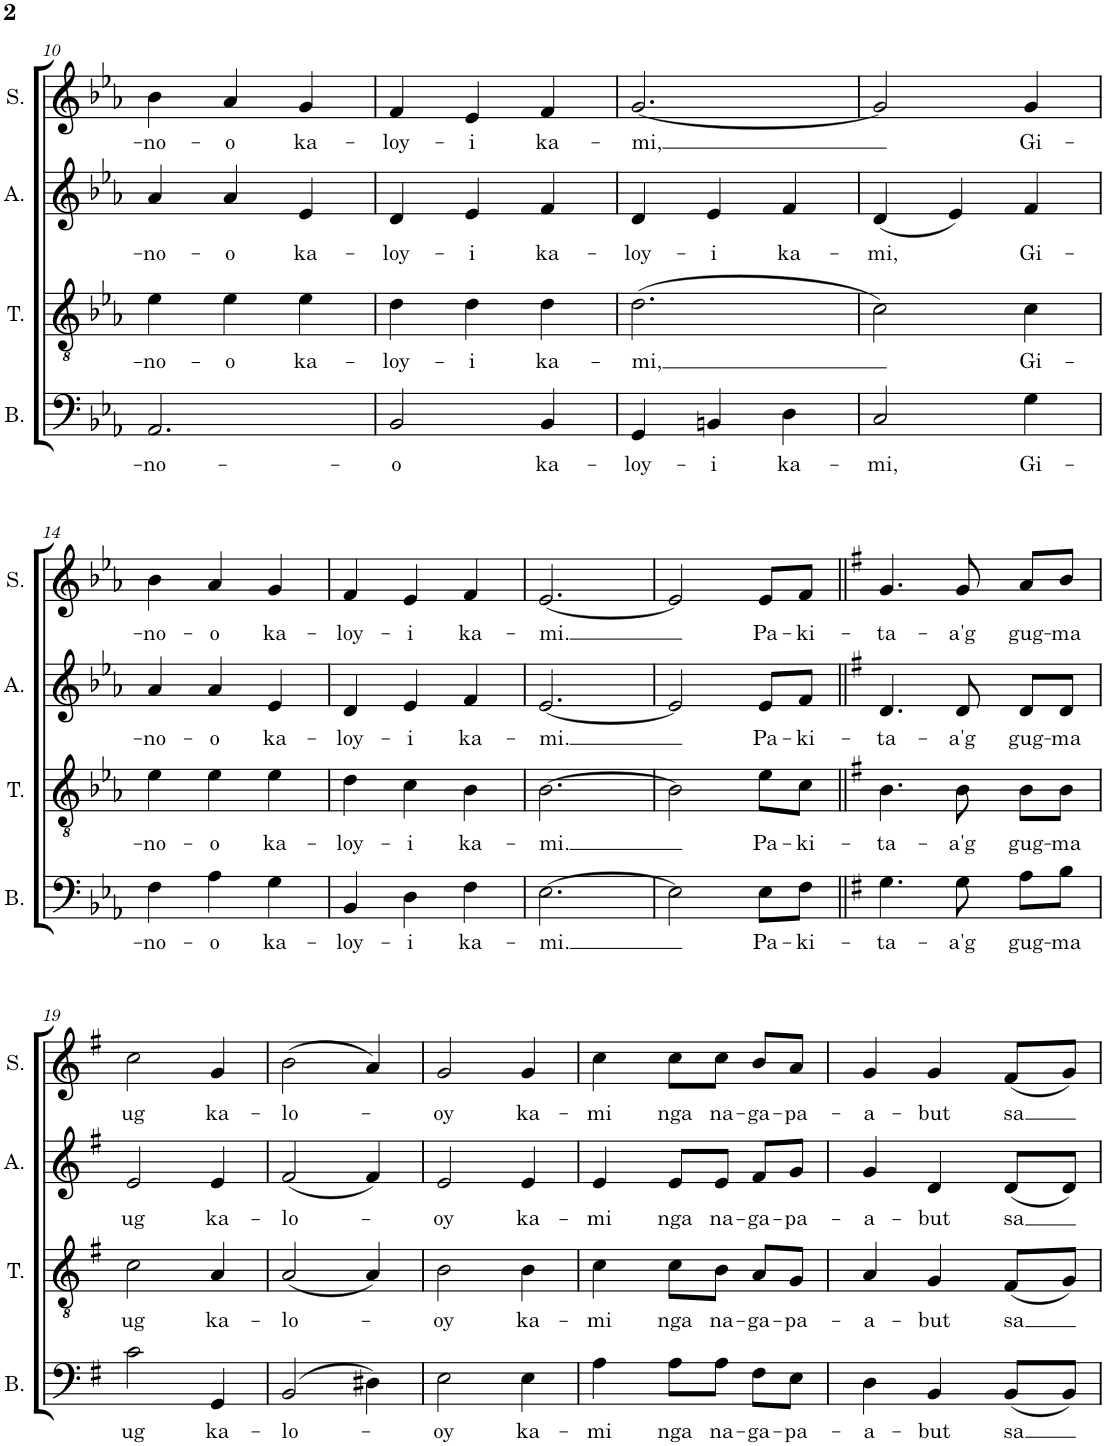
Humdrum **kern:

**kern	**text	**kern	**text	**kern	**text	**kern	**text
*part4	*part4	*part3	*part3	*part2	*part2	*part1	*part1
*staff4	*staff4	*staff3	*staff3	*staff2	*staff2	*staff1	*staff1
*I"Bass	*	*I"Tenor	*	*I"Alto	*	*I"Soprano	*
*I'B.	*	*I'T.	*	*I'A.	*	*I'S.	*
!!LO:PB:g=z
*clefF4	*	*clefGv2	*	*clefG2	*	*clefG2	*
*k[b-e-a-]	*	*k[b-e-a-]	*	*k[b-e-a-]	*	*k[b-e-a-]	*
*M3/4	*	*M3/4	*	*M3/4	*	*M3/4	*
=10	=10	=10	=10	=10	=10	=10	=10
!	!LO:LY:b	!	!LO:LY:b	!	!LO:LY:b	!	!LO:LY:b
2.AA-/	-no-	4e-\	-no-	4a-/	-no-	4b-\	-no-
!	!	!	!LO:LY:b	!	!LO:LY:b	!	!LO:LY:b
.	.	4e-\	-o	4a-/	-o	4a-/	-o
!	!	!	!LO:LY:b	!	!LO:LY:b	!	!LO:LY:b
.	.	4e-\	ka-	4e-/	ka-	4g/	ka-
=11	=11	=11	=11	=11	=11	=11	=11
!	!LO:LY:b	!	!LO:LY:b	!	!LO:LY:b	!	!LO:LY:b
2BB-/	-o	4d\	-loy-	4d/	-loy-	4f/	-loy-
!	!	!	!LO:LY:b	!	!LO:LY:b	!	!LO:LY:b
.	.	4d\	-i	4e-/	-i	4e-/	-i
!	!LO:LY:b	!	!LO:LY:b	!	!LO:LY:b	!	!LO:LY:b
4BB-/	ka-	4d\	ka-	4f/	ka-	4f/	ka-
=12	=12	=12	=12	=12	=12	=12	=12
!	!LO:LY:b	!	!LO:LY:b	!	!LO:LY:b	!	!LO:LY:b
4GG/	-loy-	(2.d\	-mi,	4d/	-loy-	[2.g/	-mi,
!	!LO:LY:b	!	!	!	!LO:LY:b	!	!
4BBn/	-i	.	.	4e-/	-i	.	.
!	!LO:LY:b	!	!	!	!LO:LY:b	!	!
4D\	ka-	.	.	4f/	ka-	.	.
=13	=13	=13	=13	=13	=13	=13	=13
!	!LO:LY:b	!	!	!	!LO:LY:b	!	!
2C/	-mi,	2c\)	.	(4d/	-mi,	2g/]	.
.	.	.	.	4e-/)	.	.	.
!	!LO:LY:b	!	!LO:LY:b	!	!LO:LY:b	!	!LO:LY:b
4G\	Gi-	4c\	Gi-	4f/	Gi-	4g/	Gi-
!!LO:LB:g=z
=14	=14	=14	=14	=14	=14	=14	=14
!	!LO:LY:b	!	!LO:LY:b	!	!LO:LY:b	!	!LO:LY:b
4F\	-no-	4e-\	-no-	4a-/	-no-	4b-\	-no-
!	!LO:LY:b	!	!LO:LY:b	!	!LO:LY:b	!	!LO:LY:b
4A-\	-o	4e-\	-o	4a-/	-o	4a-/	-o
!	!LO:LY:b	!	!LO:LY:b	!	!LO:LY:b	!	!LO:LY:b
4G\	ka-	4e-\	ka-	4e-/	ka-	4g/	ka-
=15	=15	=15	=15	=15	=15	=15	=15
!	!LO:LY:b	!	!LO:LY:b	!	!LO:LY:b	!	!LO:LY:b
4BB-/	-loy-	4d\	-loy-	4d/	-loy-	4f/	-loy-
!	!LO:LY:b	!	!LO:LY:b	!	!LO:LY:b	!	!LO:LY:b
4D\	-i	4c\	-i	4e-/	-i	4e-/	-i
!	!LO:LY:b	!	!LO:LY:b	!	!LO:LY:b	!	!LO:LY:b
4F\	ka-	4B-\	ka-	4f/	ka-	4f/	ka-
=16	=16	=16	=16	=16	=16	=16	=16
!	!LO:LY:b	!	!LO:LY:b	!	!LO:LY:b	!	!LO:LY:b
[2.E-\	-mi.	[2.B-\	-mi.	[2.e-/	-mi.	[2.e-/	-mi.
=17	=17	=17	=17	=17	=17	=17	=17
2E-\]	.	2B-\]	.	2e-/]	.	2e-/]	.
!	!LO:LY:b	!	!LO:LY:b	!	!LO:LY:b	!	!LO:LY:b
8E-\L	Pa-	8e-\L	Pa-	8e-/L	Pa-	8e-/L	Pa-
!	!LO:LY:b	!	!LO:LY:b	!	!LO:LY:b	!	!LO:LY:b
8F\J	-ki-	8c\J	-ki-	8f/J	-ki-	8f/J	-ki-
=18||	=18||	=18||	=18||	=18||	=18||	=18||	=18||
*k[f#]	*	*k[f#]	*	*k[f#]	*	*k[f#]	*
!	!LO:LY:b	!	!LO:LY:b	!	!LO:LY:b	!	!LO:LY:b
4.G\	-ta-	4.B\	-ta-	4.d/	-ta-	4.g/	-ta-
!	!LO:LY:b	!	!LO:LY:b	!	!LO:LY:b	!	!LO:LY:b
8G\	-a'g	8B\	-a'g	8d/	-a'g	8g/	-a'g
!	!LO:LY:b	!	!LO:LY:b	!	!LO:LY:b	!	!LO:LY:b
8A\L	gug-	8B\L	gug-	8d/L	gug-	8a/L	gug-
!	!LO:LY:b	!	!LO:LY:b	!	!LO:LY:b	!	!LO:LY:b
8B\J	-ma	8B\J	-ma	8d/J	-ma	8b/J	-ma
!!LO:LB:g=z
=19	=19	=19	=19	=19	=19	=19	=19
!	!LO:LY:b	!	!LO:LY:b	!	!LO:LY:b	!	!LO:LY:b
2c\	ug	2c\	ug	2e/	ug	2cc\	ug
!	!LO:LY:b	!	!LO:LY:b	!	!LO:LY:b	!	!LO:LY:b
4GG/	ka-	4A/	ka-	4e/	ka-	4g/	ka-
=20	=20	=20	=20	=20	=20	=20	=20
!	!LO:LY:b	!	!LO:LY:b	!	!LO:LY:b	!	!LO:LY:b
(2BB/	-lo-	(2A/	-lo-	(2f#/	-lo-	(2b\	-lo-
4D#X\)	.	4A/)	.	4f#/)	.	4a/)	.
=21	=21	=21	=21	=21	=21	=21	=21
!	!LO:LY:b	!	!LO:LY:b	!	!LO:LY:b	!	!LO:LY:b
2E\	-oy	2B\	-oy	2e/	-oy	2g/	-oy
!	!LO:LY:b	!	!LO:LY:b	!	!LO:LY:b	!	!LO:LY:b
4E\	ka-	4B\	ka-	4e/	ka-	4g/	ka-
=22	=22	=22	=22	=22	=22	=22	=22
!	!LO:LY:b	!	!LO:LY:b	!	!LO:LY:b	!	!LO:LY:b
4A\	-mi	4c\	-mi	4e/	-mi	4cc\	-mi
!	!LO:LY:b	!	!LO:LY:b	!	!LO:LY:b	!	!LO:LY:b
8A\L	nga	8c\L	nga	8e/L	nga	8cc\L	nga
!	!LO:LY:b	!	!LO:LY:b	!	!LO:LY:b	!	!LO:LY:b
8A\J	na-	8B\J	na-	8e/J	na-	8cc\J	na-
!	!LO:LY:b	!	!LO:LY:b	!	!LO:LY:b	!	!LO:LY:b
8F#\L	-ga-	8A/L	-ga-	8f#/L	-ga-	8b/L	-ga-
!	!LO:LY:b	!	!LO:LY:b	!	!LO:LY:b	!	!LO:LY:b
8E\J	-pa-	8G/J	-pa-	8g/J	-pa-	8a/J	-pa-
=23	=23	=23	=23	=23	=23	=23	=23
!	!LO:LY:b	!	!LO:LY:b	!	!LO:LY:b	!	!LO:LY:b
4D\	-a-	4A/	-a-	4g/	-a-	4g/	-a-
!	!LO:LY:b	!	!LO:LY:b	!	!LO:LY:b	!	!LO:LY:b
4BB/	-but	4G/	-but	4d/	-but	4g/	-but
!	!LO:LY:b	!	!LO:LY:b	!	!LO:LY:b	!	!LO:LY:b
(8BB/L	sa	(8F#/L	sa	(8d/L	sa	(8f#/L	sa
8BB/J)	.	8G/J)	.	8d/J)	.	8g/J)	.
=	=	=	=	=	=	=	=
*-	*-	*-	*-	*-	*-	*-	*-
